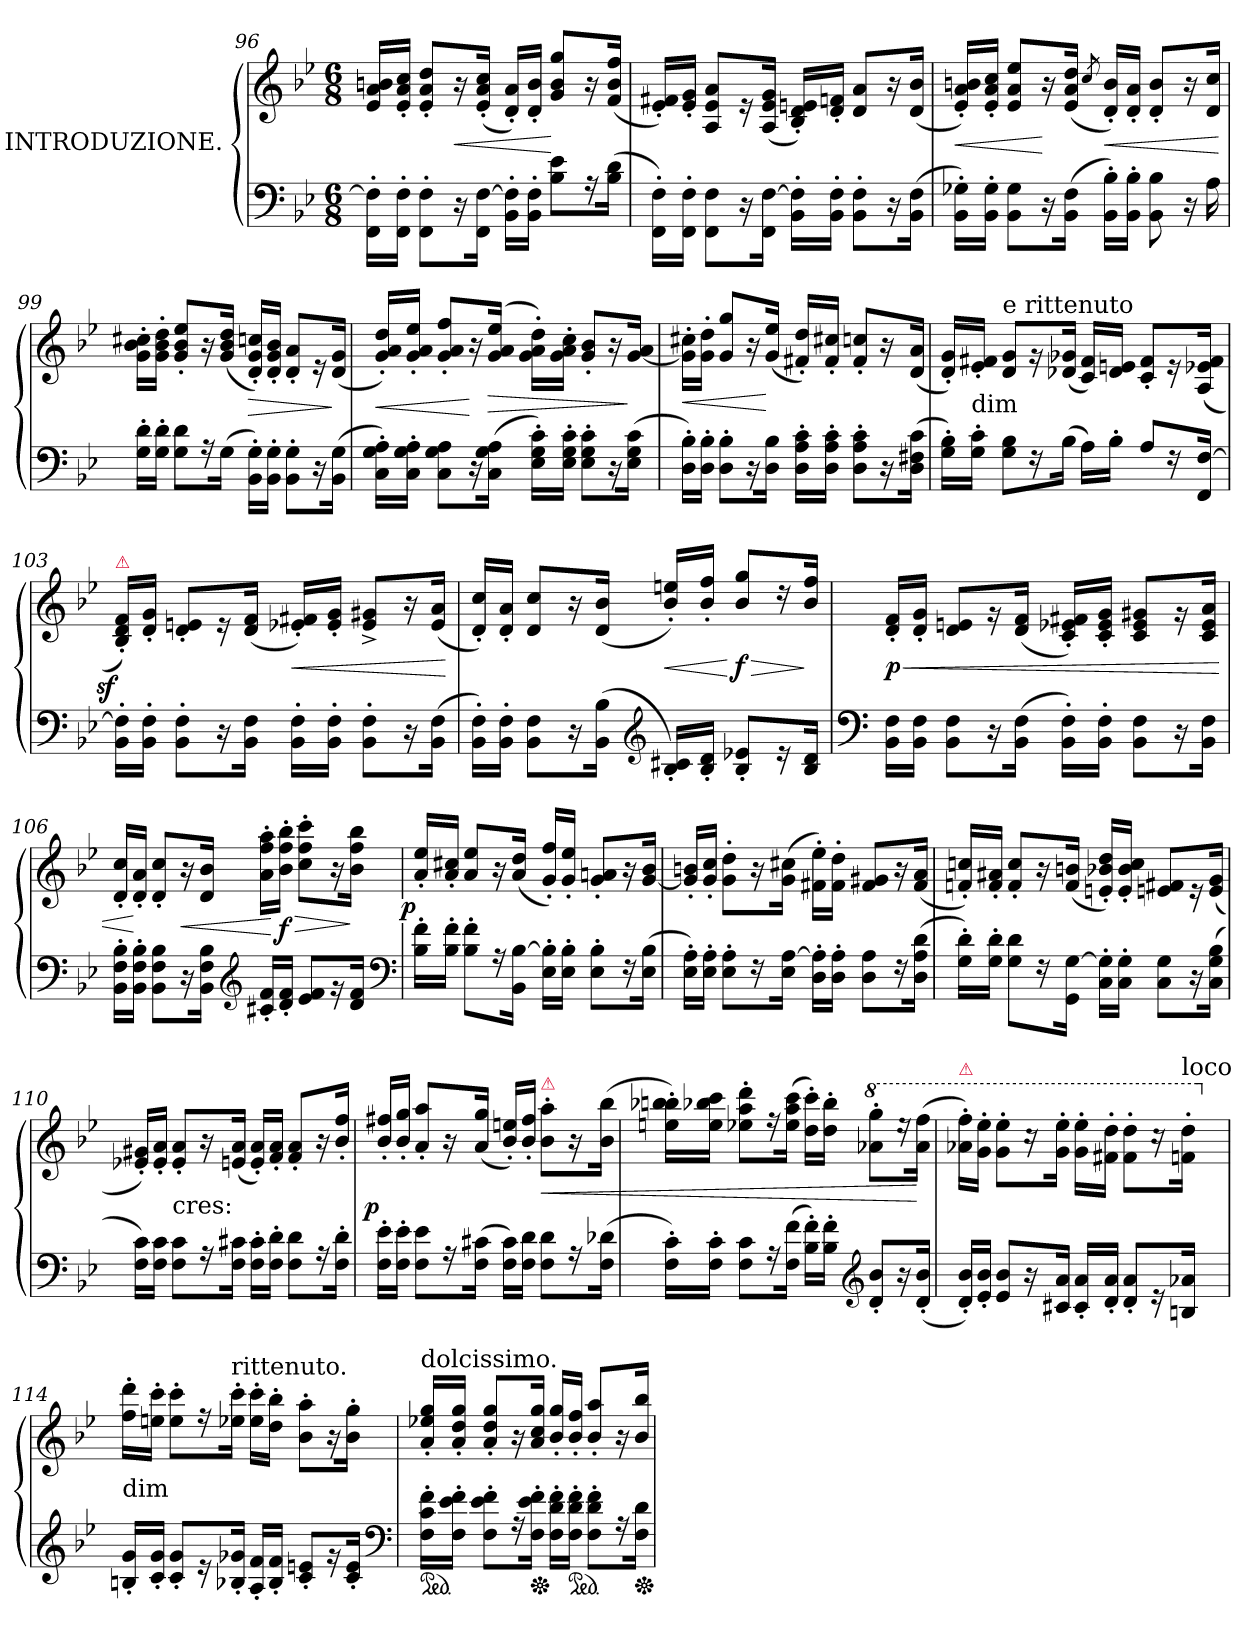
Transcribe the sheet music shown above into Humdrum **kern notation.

**kern	**kern	**dynam
*part1	*part1	*part1
*staff2	*staff1	*staff1/2
*I"INTRODUZIONE.	*	*
*clefF4	*clefG2	*
*k[b-e-]	*k[b-e-]	*
*B-:	*B-:	*
*M6/8	*M6/8	*
=96	=96	=96
16FF'\ 16F]'\LL	16e- 16a 16bnLL	.
16FF' 16F'JJ	16e-' 16a' 16cc'JJ	.
8FF'\ 8F'\L	8e-' 8a' 8dd'L	.
16r	16r	<
16FF [16FJk	(<16e-'< 16a'< 16cc'<Jk	.
16BB-' 16F]'LL	16d' 16a'LL)	.
16BB-'> 16F'>JJ	16d' 16b'JJ	.
8B- 8e-L	8g/ 8b/ 8gg/L	[
16rA	16r	.
(>16B- 16dJk	(<16f 16b 16ffJk	.
=97	=97	=97
16FF'\ 16F'\LL)	16e-' 16f#X'LL)	.
16FF' 16F'JJ	16e-' 16g'JJ	.
8FF\ 8F\L	8A 8e- 8aL	.
16r	16r	.
16FF [16FJk	(<16A 16e- 16gJk	.
16BB-' 16F]'LL	16B-' 16d' 16en'LL)	.
16BB-' 16F'JJ	16d' 16fn'JJ	.
8BB-' 8F'L	8d 8aL	.
16r	16r	.
(>16BB- 16FJk	(<16d 16b-Jk	.
=98	=98	=98
16BB-' 16G-X'LL)	16e-' 16a' 16bn'LL)	<
16BB-' 16G-'JJ	16e-' 16a' 16cc'JJ	.
8BB- 8G-L	8e- 8a 8ee-L	.
16r	16r	[
(>16BB- 16FJk	(<16e- 16a 16ddJk	.
.	8qcc/	.
16BB-' 16B-'LL)	16d' 16b'LL)	<
16BB-' 16B-'JJ	16d' 16a'JJ	.
8BB- 8B-	8d' 8b'L	.
16r	16r	.
16A	16d 16ccJk	.
.	.	[
=99	=99	=99
16G' 16d'LL	16g' 16b-' 16cc#X'LL	.
16G' 16d'JJ	16g' 16b-' 16dd'JJ	.
8G 8dL	8g'</ 8b-'</ 8ee-'</L	.
16r	16r	.
(>16GJk	(<16g 16b- 16ddJk	.
16BB-'> 16G'>LL)	16d' 16g' 16ccn'LL)	>
16BB-' 16G'JJ	16d' 16g' 16b-'JJ	.
8BB-' 8G'L	8d' 8a'L	.
16r	16r	.
(>16BB- 16GJk	(<16d 16gJk	]
=100	=100	=100
16C' 16G' 16A'LL)	16g'/ 16a'/ 16dd'/LL)	<
16C' 16G' 16A'JJ	16g' 16a' 16ee-'JJ	.
8C 8G 8AL	8g'/ 8a'/ 8ff'/L	.
16r	16r	[
(>16C 16G 16AJk	(<16g 16a 16ee-Jk	>
16E-' 16G' 16c'LL)	16g' 16a' 16dd'LL)	.
16E-' 16G' 16c'JJ	16g' 16a' 16cc'JJ	.
8E-' 8G' 8c'L	8g' 8b-'L	.
16r	16r	.
(>16E- 16G 16cJk	[16g 16aJk	]
=101	=101	=101
16D' 16B-'LL)	16g]' 16cc#X'LL	<
16D' 16B-'JJ	16g' 16dd'JJ	.
8D'> 8B-'>L	8g/ 8gg/L	.
16r	16r	.
16D 16B-Jk	(<16g 16ee-Jk	[
16D' 16A' 16c'LL	16f#X' 16dd'LL)	.
16D' 16A' 16c'JJ	16f#' 16cc#X'JJ	.
8D' 8A' 8c'L	8f#' 8ccn'L	.
16r	16r	.
(>16D 16F#X 16cJk	(<16d 16aJk	.
=102	=102	=102
16G' 16B-'LL)	16d' 16g'LL)	.
!	!LO:TX:c:t=dim	!
16G' 16c'JJ	16e-' 16f#X'JJ	.
!	!LO:TX:a:t=e rittenuto	!
8G 8B-L	8d 8gL	.
16rF	16rg	.
(>16B-Jk	(<16d-X 16g-XJk	.
16ALL)	16c 16f#LL)	.
16B-'JJ	16d- 16enJJ	.
8AL	8c' 8f#'L	.
16rF	16r	.
16FF [16FJk	(<16A 16e-X 16f#Jk	.
=103	=103	=103
!	!LO:TX:a:color=crimson:t=⚠	!
!	!	!LO:DY:rj
16BB-' 16F]'LL	16B-' 16d' 16f'LL)	sf
16BB-' 16F'JJ	16d' 16g'JJ	.
8BB-' 8F'L	8d' 8en'L	.
16r	16r	.
16BB- 16FJk	(<16d 16fJk	.
16BB-' 16F'LL	16e-X' 16f#X'LL)	<
16BB-' 16F'JJ	16e-' 16g'JJ	.
8BB-' 8F'L	8e-^> 8g#X^>L	.
16r	16r	.
(>16BB- 16FJk	(<16e- 16aJk	.
.	.	[
=104	=104	=104
16BB-' 16F'LL)	16d' 16cc'LL)	.
16BB-' 16F'JJ	16d' 16a'JJ	.
8BB- 8FL	8d 8ccL	.
16r	16r	.
(>16BB- 16B-Jk	(<16d 16b-Jk	.
*clefG2	*	*
16B-' 16c#X'LL)	16b-'/ 16een'/LL)	<
16B-' 16d'JJ	16b-' 16ff'JJ	.
8B-' 8e-X'L	8b-/ 8gg/L	[ > f
16re	16rdd	.
16B- 16dJk	16b- 16ffJk	]
=105	=105	=105
*clefF4	*	*
16BB- 16FLL	16d' 16f'LL	< p
16BB- 16FJJ	16d' 16g'JJ	.
8BB- 8FL	8d 8enL	.
16r	16rg	.
(>16BB- 16FJk	(<16d 16fJk	.
16BB-' 16F'LL)	16c' 16e-X' 16f#X'LL)	.
16BB-' 16F'JJ	16c' 16e-' 16g'JJ	.
8BB- 8FL	8c 8e- 8g#XL	.
16r	16rg	.
16BB- 16FJk	16c 16e- 16aJk	.
=106	=106	=106
16BB-' 16F' 16B-'LL	16d' 16cc'LL	.
16BB-' 16F' 16B-'JJ	16d' 16a'JJ	[
8BB- 8F 8B-L	8d' 8cc'L	.
16r	16r	<
16BB- 16F 16B-Jk	16d 16b-Jk	.
*clefG2	*	*
16c#X'< 16f'<LL	16a' 16ff' 16aa'LL	.
16d'< 16f'<JJ	16b-' 16ff' 16bb-'JJ	[ > f
8e- 8fL	8cc' 8ff' 8ccc'L	.
16rg	16r	.
16d 16fJk	16b- 16ff 16bb-Jk	]
*clefF4	*	*
=107	=107	=107
!	!	!LO:DY:rj
16B-' 16f'LL	16a'/ 16ee-'/LL	p
16B-' 16f'JJ	16a' 16cc#X'JJ	.
8B-' 8f'L	8a/ 8ee-/L	.
16r	16r	.
16BB- [16B-Jk	(<16a 16ddJk	.
16E-' 16B-]'LL	16g'/ 16ff'/LL)	.
16E-' 16B-'JJ	16g' 16ee-'JJ	.
8E-'> 8B-'>L	8g' 8an'L	.
16rF	16r	.
(>16E- 16B-Jk	[16g 16b-Jk	.
=108	=108	=108
16E-' 16A'LL)	16g]' 16bn'LL	.
16E-' 16A'JJ	16g' 16cc'JJ	.
8E-' 8A'L	8g'< 8dd'<L	.
16rF	16r	.
16E- [16AJk	(<16g 16cc#XJk	.
16D' 16A]'LL	16f#X' 16ee-'LL)	.
16D' 16A'JJ	16f#' 16dd'JJ	.
8D 8AL	8f# 8g#XL	.
16rF	16r	.
(>16D 16A 16dJk	(<16f# 16aJk	.
=109	=109	=109
16G' 16d'LL)	16fn' 16ccn'LL)	.
16G' 16d'JJ	16f' 16a#X'JJ	.
8G 8dL	8f' 8cc'L	.
16rF	16r	.
16GG [16GJk	(<16f 16bnJk	.
16C'> 16G]'>LL	16en' 16b-X' 16dd'LL)	.
16C' 16G'JJ	16e' 16b-' 16cc'JJ	.
8C 8GL	8en 8f#XL	.
16r	16r	.
(>16C 16G 16B-Jk	(<16e 16gJk	.
=110	=110	=110
16F 16cLL)	16e-X' 16g#X'LL)	.
16F 16cJJ	16e-' 16a'JJ	.
!	!LO:TX:c:t=cres&colon;	!
8F 8cL	8e-' 8a'L	.
16r	16r	.
16F 16c#XJk	(<16en 16aJk	.
16F' 16c#'LL	16e'< 16a'<LL)	.
16F' 16d'JJ	16f' 16a'JJ	.
8F 8dL	8f'/ 8a'/L	.
16r	16r	.
16F' 16d'Jk	16b-'< 16ff'<Jk	.
=111	=111	=111
!	!	!LO:DY:rj
16F' 16e-'LL	16b-'/ 16ff#X'/LL	p
16F' 16e-'JJ	16b-' 16gg'JJ	.
8F 8e-L	8a'/ 8aa'/L	.
16r	16r	.
(>16F 16c#XJk	(<16a 16ggJk	.
16F 16c#LL)	16b-'/ 16een'/LL)	.
16F 16dJJ	16b-' 16ff#'JJ	.
!	!LO:TX:a:color=crimson:t=⚠	!
8F 8dL	8b-' 8aa'L	<
16r	16r	.
(>16F 16d-XJk	(>16b- 16bb-Jk	.
=112	=112	=112
16F' 16c'LL)	16een'> 16bb-X'> 16bbn'>LL)	.
16F' 16c'JJ	16ee 16bb- 16cccJJ	.
8F 8cL	8ee-X'> 8aa'> 8ddd'>L	.
16r	16r	.
(>16F 16fJk	(>16ee- 16aa 16cccJk	.
16B-'> 16f'>LL)	16dd'> 16ccc'>LL)	.
16B-' 16f'JJ	16dd' 16bb-'JJ	.
*clefG2	*	*
*	*8va	*
8d' 8b-'L	8aa-X' 8ggg'L	.
16r	16reee	.
(<16d' 16b-'Jk	(>16aa- 16fffJk	[
=113	=113	=113
!	!LO:TX:a:color=crimson:t=⚠	!
16d' 16b-'LL)	16aa-X' 16fff'LL)	.
16e-' 16b-'JJ	16gg' 16eee-'JJ	.
8e- 8b-L	8gg' 8eee-'L	.
16r	16rccc	.
16c#X 16aJk	16gg' 16eee-'Jk	.
16c#' 16a'LL	16gg' 16eee-'LL	.
16d' 16a'JJ	16ff#X' 16ddd'JJ	.
8d' 8a'L	8ff#'\ 8ddd'\L	.
16r	16rccc	.
!	!LO:TX:a:t=loco	!
16Bn 16a-XJk	16ffn' 16ddd'Jk	.
=114	=114	=114
*	*X8va	*
!	!LO:TX:c:t=dim	!
16Bn'< 16g'<LL	16ff'> 16ddd'>LL	.
16c'< 16g'<JJ	16een'> 16ccc'>JJ	.
8c'< 8g'<L	8ee'> 8ccc'>L	.
16r	16r	.
!	!LO:TX:a:t=rittenuto.	!
16B-X'< 16g-X'<Jk	16ee-X'> 16ccc'>Jk	.
16A'< 16f'<LL	16ee-'> 16ccc'>LL	.
16B-'< 16f'<JJ	16dd'> 16bb-'>JJ	.
8c'< 8en'<L	8b-'> 8aa'>L	.
16rg	16r	.
16c'< 16e'<Jk	16b-'> 16gg'>Jk	.
*clefF4	*	*
=115	=115	=115
!	!LO:TX:a:t=dolcissimo.	!
*ped	*	*
16F' 16c' 16f'LL	16a'/ 16ee-X'/ 16gg'/LL	.
16F'> 16e-'> 16f'>JJ	16a' 16dd' 16gg'JJ	.
8F' 8e-' 8f'L	8a'/ 8dd'/ 8gg'/L	.
16r	16r	.
*Xped	*	*
16F' 16e-' 16f'Jk	16a 16cc 16ggJk	.
16F' 16d' 16f'LL	16b-'/ 16gg'/LL	.
*ped	*	*
16F' 16d' 16f'JJ	16b-' 16ff'JJ	.
8F' 8d' 8f'L	8b-'/ 8aa'/L	.
16r	16r	.
*Xped	*	*
16F 16dJk	16b- 16bb-Jk	.
=	=	=
*-	*-	*-
